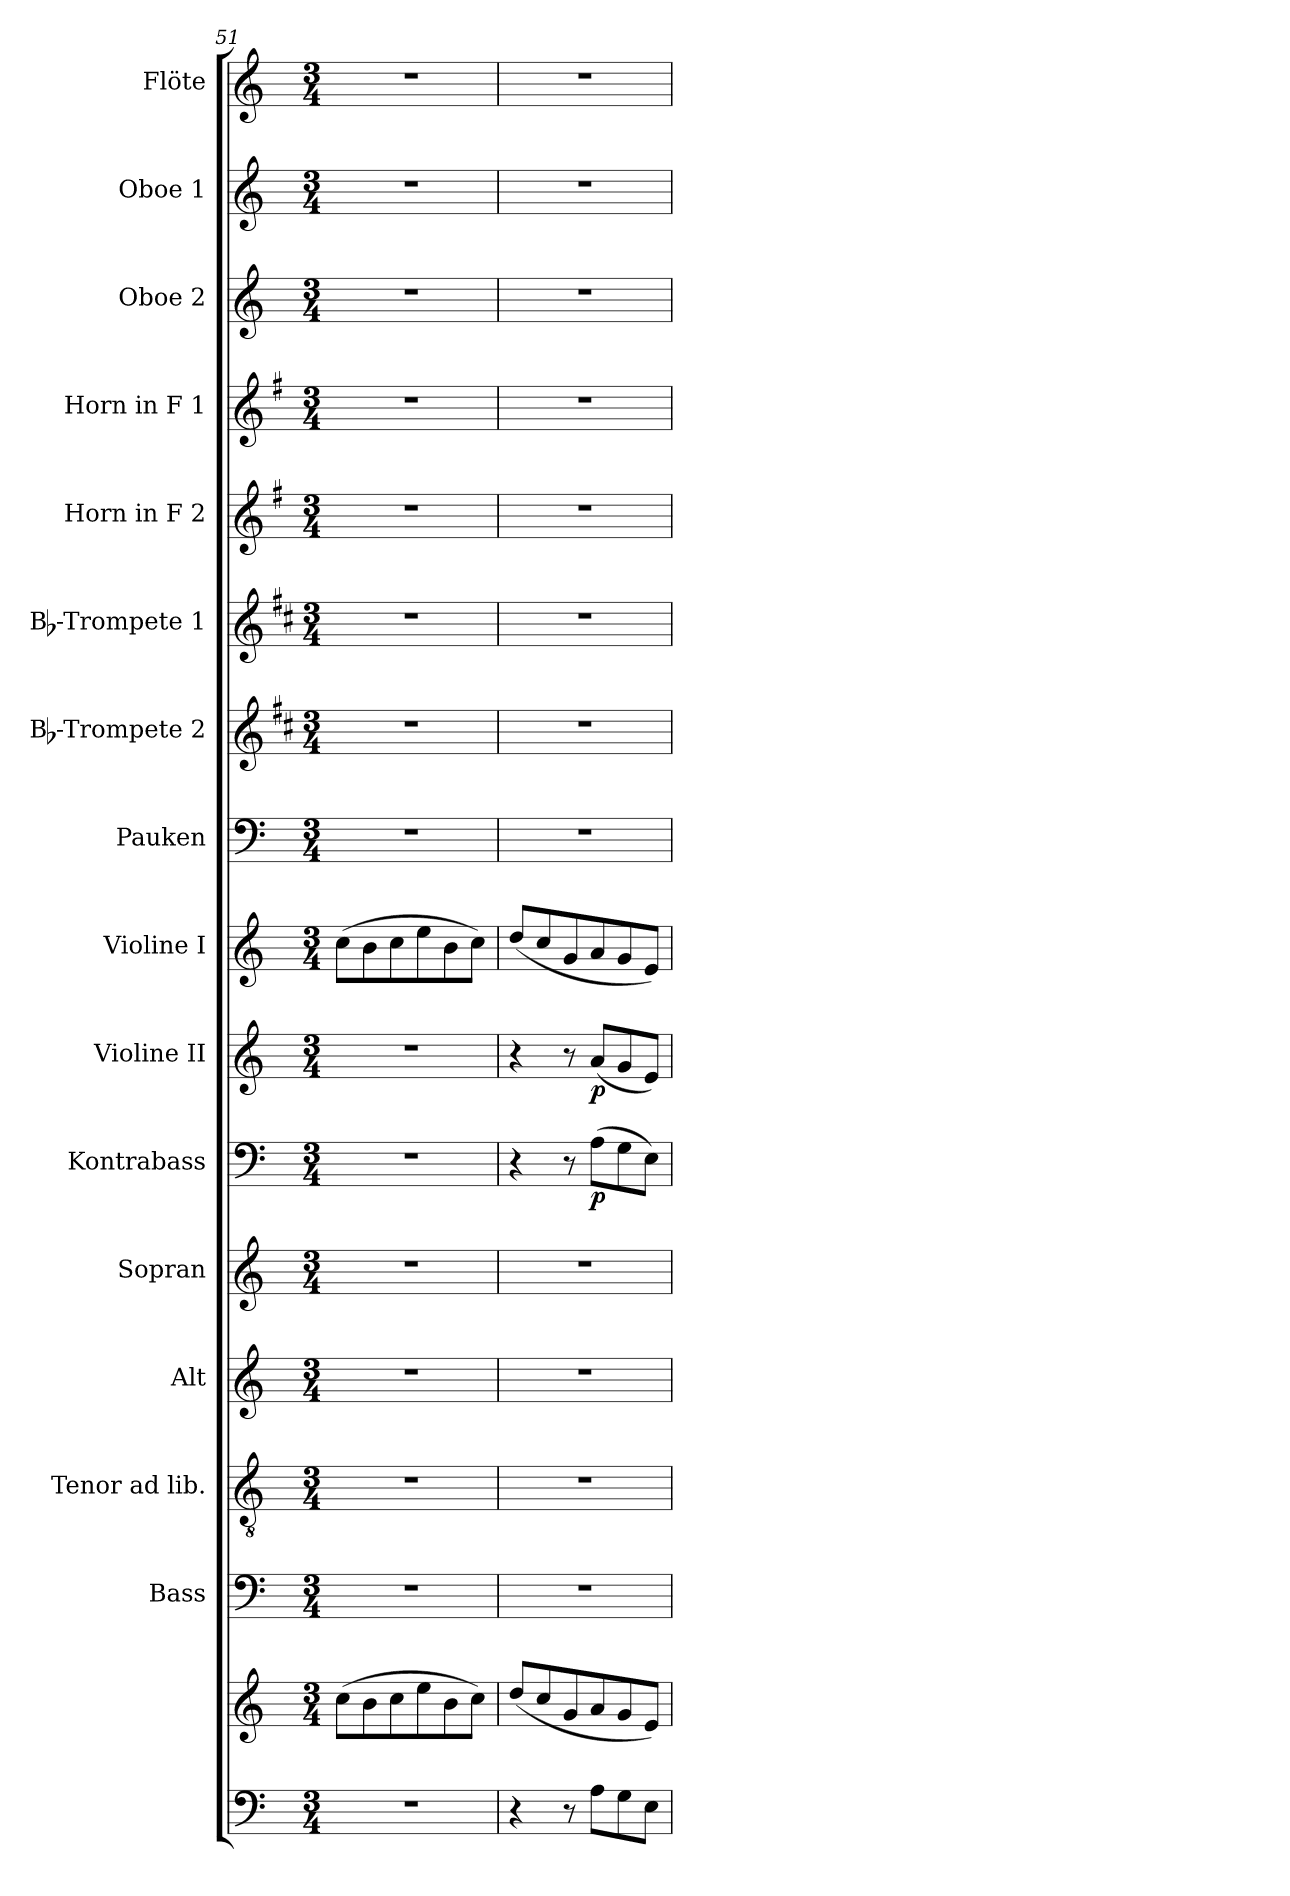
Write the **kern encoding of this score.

**kern	**kern	**kern	**kern	**kern	**kern	**kern	**dynam	**kern	**dynam	**kern	**kern	**kern	**kern	**kern	**kern	**kern	**kern	**kern
*part16	*part16	*part15	*part14	*part13	*part12	*part11	*part11	*part10	*part10	*part9	*part8	*part7	*part6	*part5	*part4	*part3	*part2	*part1
*staff17	*staff16	*staff15	*staff14	*staff13	*staff12	*staff11	*staff11	*staff10	*staff10	*staff9	*staff8	*staff7	*staff6	*staff5	*staff4	*staff3	*staff2	*staff1
*	*	*I"Bass	*I"Tenor ad lib.	*I"Alt	*I"Sopran	*I"Kontrabass	*	*I"Violine II	*	*I"Violine I	*I"Pauken	*I"Bb-Trompete 2	*I"Bb-Trompete 1	*I"Horn in F 2	*I"Horn in F 1	*I"Oboe 2	*I"Oboe 1	*I"Flöte
*	*	*I'B.	*I'T.	*I'A.	*I'S.	*I'Kb.	*	*I'Vl. II	*	*I'Vl. I	*I'Pk.	*I'Bb Trp. 2	*I'Bb Trp. 1	*	*	*I'Ob. 2	*I'Ob. 1	*I'Fl.
*clefF4	*clefG2	*clefF4	*clefGv2	*clefG2	*clefG2	*clefF4	*	*clefG2	*	*clefG2	*clefF4	*clefG2	*clefG2	*clefG2	*clefG2	*clefG2	*clefG2	*clefG2
*	*	*	*	*	*	*ITrd7c12	*	*	*	*	*	*ITrd1c2	*ITrd1c2	*ITrd4c7	*ITrd4c7	*	*	*
*k[]	*k[]	*k[]	*k[]	*k[]	*k[]	*k[]	*	*k[]	*	*k[]	*k[]	*k[]	*k[]	*k[]	*k[]	*k[]	*k[]	*k[]
*C:	*C:	*C:	*C:	*C:	*C:	*C:	*	*C:	*	*C:	*C:	*C:	*C:	*C:	*C:	*C:	*C:	*C:
*M3/4	*M3/4	*M3/4	*M3/4	*M3/4	*M3/4	*M3/4	*	*M3/4	*	*M3/4	*M3/4	*M3/4	*M3/4	*M3/4	*M3/4	*M3/4	*M3/4	*M3/4
=51	=51	=51	=51	=51	=51	=51	=51	=51	=51	=51	=51	=51	=51	=51	=51	=51	=51	=51
2.r	(>8cc\L	2.r	2.r	2.r	2.r	2.r	.	2.r	.	(>8cc\L	2.r	2.r	2.r	2.r	2.r	2.r	2.r	2.r
.	8b\	.	.	.	.	.	.	.	.	8b\	.	.	.	.	.	.	.	.
.	8cc\	.	.	.	.	.	.	.	.	8cc\	.	.	.	.	.	.	.	.
.	8ee\	.	.	.	.	.	.	.	.	8ee\	.	.	.	.	.	.	.	.
.	8b\	.	.	.	.	.	.	.	.	8b\	.	.	.	.	.	.	.	.
.	8cc\J)	.	.	.	.	.	.	.	.	8cc\J)	.	.	.	.	.	.	.	.
=52	=52	=52	=52	=52	=52	=52	=52	=52	=52	=52	=52	=52	=52	=52	=52	=52	=52	=52
4r	(<8dd/L	2.r	2.r	2.r	2.r	4r	.	4r	.	(<8dd/L	2.r	2.r	2.r	2.r	2.r	2.r	2.r	2.r
.	8cc/	.	.	.	.	.	.	.	.	8cc/	.	.	.	.	.	.	.	.
8r	8g/	.	.	.	.	8r	.	8r	.	8g/	.	.	.	.	.	.	.	.
!	!	!	!	!	!	!	!LO:DY:b	!	!LO:DY:b	!	!	!	!	!	!	!	!	!
8A\L	8a/	.	.	.	.	(>8AA\L	p	(<8a/L	p	8a/	.	.	.	.	.	.	.	.
8G\	8g/	.	.	.	.	8GG\	.	8g/	.	8g/	.	.	.	.	.	.	.	.
8E\J	8e/J)	.	.	.	.	8EE\J)	.	8e/J)	.	8e/J)	.	.	.	.	.	.	.	.
=	=	=	=	=	=	=	=	=	=	=	=	=	=	=	=	=	=	=
*-	*-	*-	*-	*-	*-	*-	*-	*-	*-	*-	*-	*-	*-	*-	*-	*-	*-	*-
